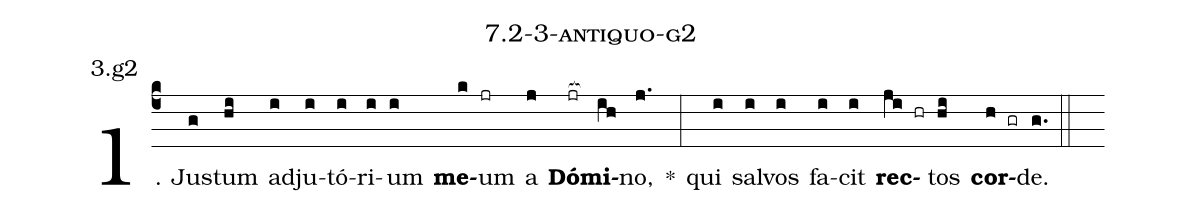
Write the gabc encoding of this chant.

name: 7.2-3-antiquo-g2;
annotation: 3.g2;
%%
(c4)1. Jus(g)tum(hi) ad(i)ju(i)tó(i)ri(i)um(i) <b>me</b>(k)um(jr) a(j) <b>Dó</b>(jr[ocb:1{])<b>mi</b>(ih[ocb:0}])no,(j.) *(:) qui(i) sal(i)vos(i) fa(i)cit(i) <b>rec</b>(ji hr)tos(hi) <b>cor</b>(h gr)de.(g.) (::)
